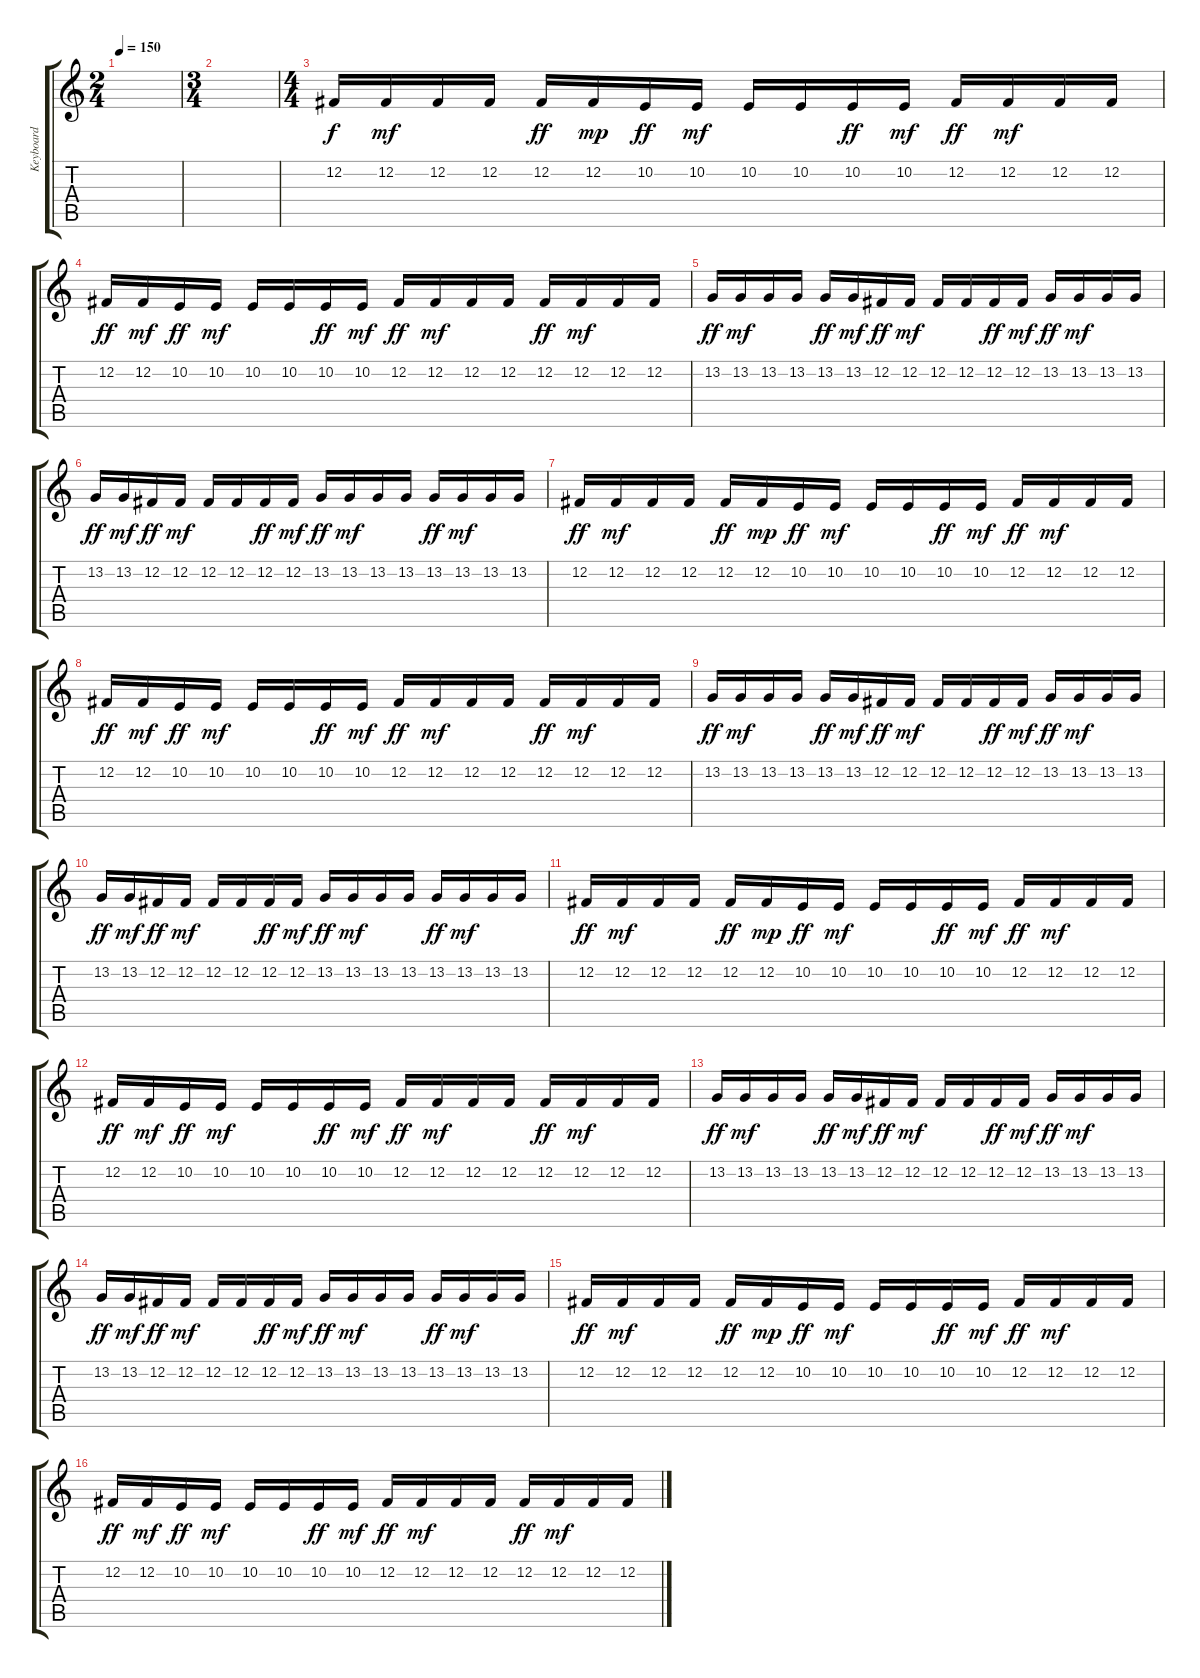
\track ("Keyboard" "Keyboard") {instrument synthstrings2}
\staff {score tabs}
\tuning (B3 Gb3 D3 A2 E2 B1) {hide}
\ts (2 4)
\tempo 150
\clef g2
\ks c
|
\ts (3 4)
|
\ts (4 4)
12.2.16 12.2.16{dy mf} 12.2.16 12.2.16 12.2.16{dy ff} 12.2.16{dy mp} 10.2.16{dy ff} 10.2.16{dy mf} 10.2.16 10.2.16 10.2.16{dy ff} 10.2.16{dy mf} 12.2.16{dy ff} 12.2.16{dy mf} 12.2.16 12.2.16 |
12.2.16{dy ff} 12.2.16{dy mf} 10.2.16{dy ff} 10.2.16{dy mf} 10.2.16 10.2.16 10.2.16{dy ff} 10.2.16{dy mf} 12.2.16{dy ff} 12.2.16{dy mf} 12.2.16 12.2.16 12.2.16{dy ff} 12.2.16{dy mf} 12.2.16 12.2.16 |
13.2.16{dy ff} 13.2.16{dy mf} 13.2.16 13.2.16 13.2.16{dy ff} 13.2.16{dy mf} 12.2.16{dy ff} 12.2.16{dy mf} 12.2.16 12.2.16 12.2.16{dy ff} 12.2.16{dy mf} 13.2.16{dy ff} 13.2.16{dy mf} 13.2.16 13.2.16 |
13.2.16{dy ff} 13.2.16{dy mf} 12.2.16{dy ff} 12.2.16{dy mf} 12.2.16 12.2.16 12.2.16{dy ff} 12.2.16{dy mf} 13.2.16{dy ff} 13.2.16{dy mf} 13.2.16 13.2.16 13.2.16{dy ff} 13.2.16{dy mf} 13.2.16 13.2.16 |
12.2.16{dy ff} 12.2.16{dy mf} 12.2.16 12.2.16 12.2.16{dy ff} 12.2.16{dy mp} 10.2.16{dy ff} 10.2.16{dy mf} 10.2.16 10.2.16 10.2.16{dy ff} 10.2.16{dy mf} 12.2.16{dy ff} 12.2.16{dy mf} 12.2.16 12.2.16 |
12.2.16{dy ff} 12.2.16{dy mf} 10.2.16{dy ff} 10.2.16{dy mf} 10.2.16 10.2.16 10.2.16{dy ff} 10.2.16{dy mf} 12.2.16{dy ff} 12.2.16{dy mf} 12.2.16 12.2.16 12.2.16{dy ff} 12.2.16{dy mf} 12.2.16 12.2.16 |
13.2.16{dy ff} 13.2.16{dy mf} 13.2.16 13.2.16 13.2.16{dy ff} 13.2.16{dy mf} 12.2.16{dy ff} 12.2.16{dy mf} 12.2.16 12.2.16 12.2.16{dy ff} 12.2.16{dy mf} 13.2.16{dy ff} 13.2.16{dy mf} 13.2.16 13.2.16 |
13.2.16{dy ff} 13.2.16{dy mf} 12.2.16{dy ff} 12.2.16{dy mf} 12.2.16 12.2.16 12.2.16{dy ff} 12.2.16{dy mf} 13.2.16{dy ff} 13.2.16{dy mf} 13.2.16 13.2.16 13.2.16{dy ff} 13.2.16{dy mf} 13.2.16 13.2.16 |
12.2.16{dy ff} 12.2.16{dy mf} 12.2.16 12.2.16 12.2.16{dy ff} 12.2.16{dy mp} 10.2.16{dy ff} 10.2.16{dy mf} 10.2.16 10.2.16 10.2.16{dy ff} 10.2.16{dy mf} 12.2.16{dy ff} 12.2.16{dy mf} 12.2.16 12.2.16 |
12.2.16{dy ff} 12.2.16{dy mf} 10.2.16{dy ff} 10.2.16{dy mf} 10.2.16 10.2.16 10.2.16{dy ff} 10.2.16{dy mf} 12.2.16{dy ff} 12.2.16{dy mf} 12.2.16 12.2.16 12.2.16{dy ff} 12.2.16{dy mf} 12.2.16 12.2.16 |
13.2.16{dy ff} 13.2.16{dy mf} 13.2.16 13.2.16 13.2.16{dy ff} 13.2.16{dy mf} 12.2.16{dy ff} 12.2.16{dy mf} 12.2.16 12.2.16 12.2.16{dy ff} 12.2.16{dy mf} 13.2.16{dy ff} 13.2.16{dy mf} 13.2.16 13.2.16 |
13.2.16{dy ff} 13.2.16{dy mf} 12.2.16{dy ff} 12.2.16{dy mf} 12.2.16 12.2.16 12.2.16{dy ff} 12.2.16{dy mf} 13.2.16{dy ff} 13.2.16{dy mf} 13.2.16 13.2.16 13.2.16{dy ff} 13.2.16{dy mf} 13.2.16 13.2.16 |
12.2.16{dy ff} 12.2.16{dy mf} 12.2.16 12.2.16 12.2.16{dy ff} 12.2.16{dy mp} 10.2.16{dy ff} 10.2.16{dy mf} 10.2.16 10.2.16 10.2.16{dy ff} 10.2.16{dy mf} 12.2.16{dy ff} 12.2.16{dy mf} 12.2.16 12.2.16 |
12.2.16{dy ff} 12.2.16{dy mf} 10.2.16{dy ff} 10.2.16{dy mf} 10.2.16 10.2.16 10.2.16{dy ff} 10.2.16{dy mf} 12.2.16{dy ff} 12.2.16{dy mf} 12.2.16 12.2.16 12.2.16{dy ff} 12.2.16{dy mf} 12.2.16 12.2.16
